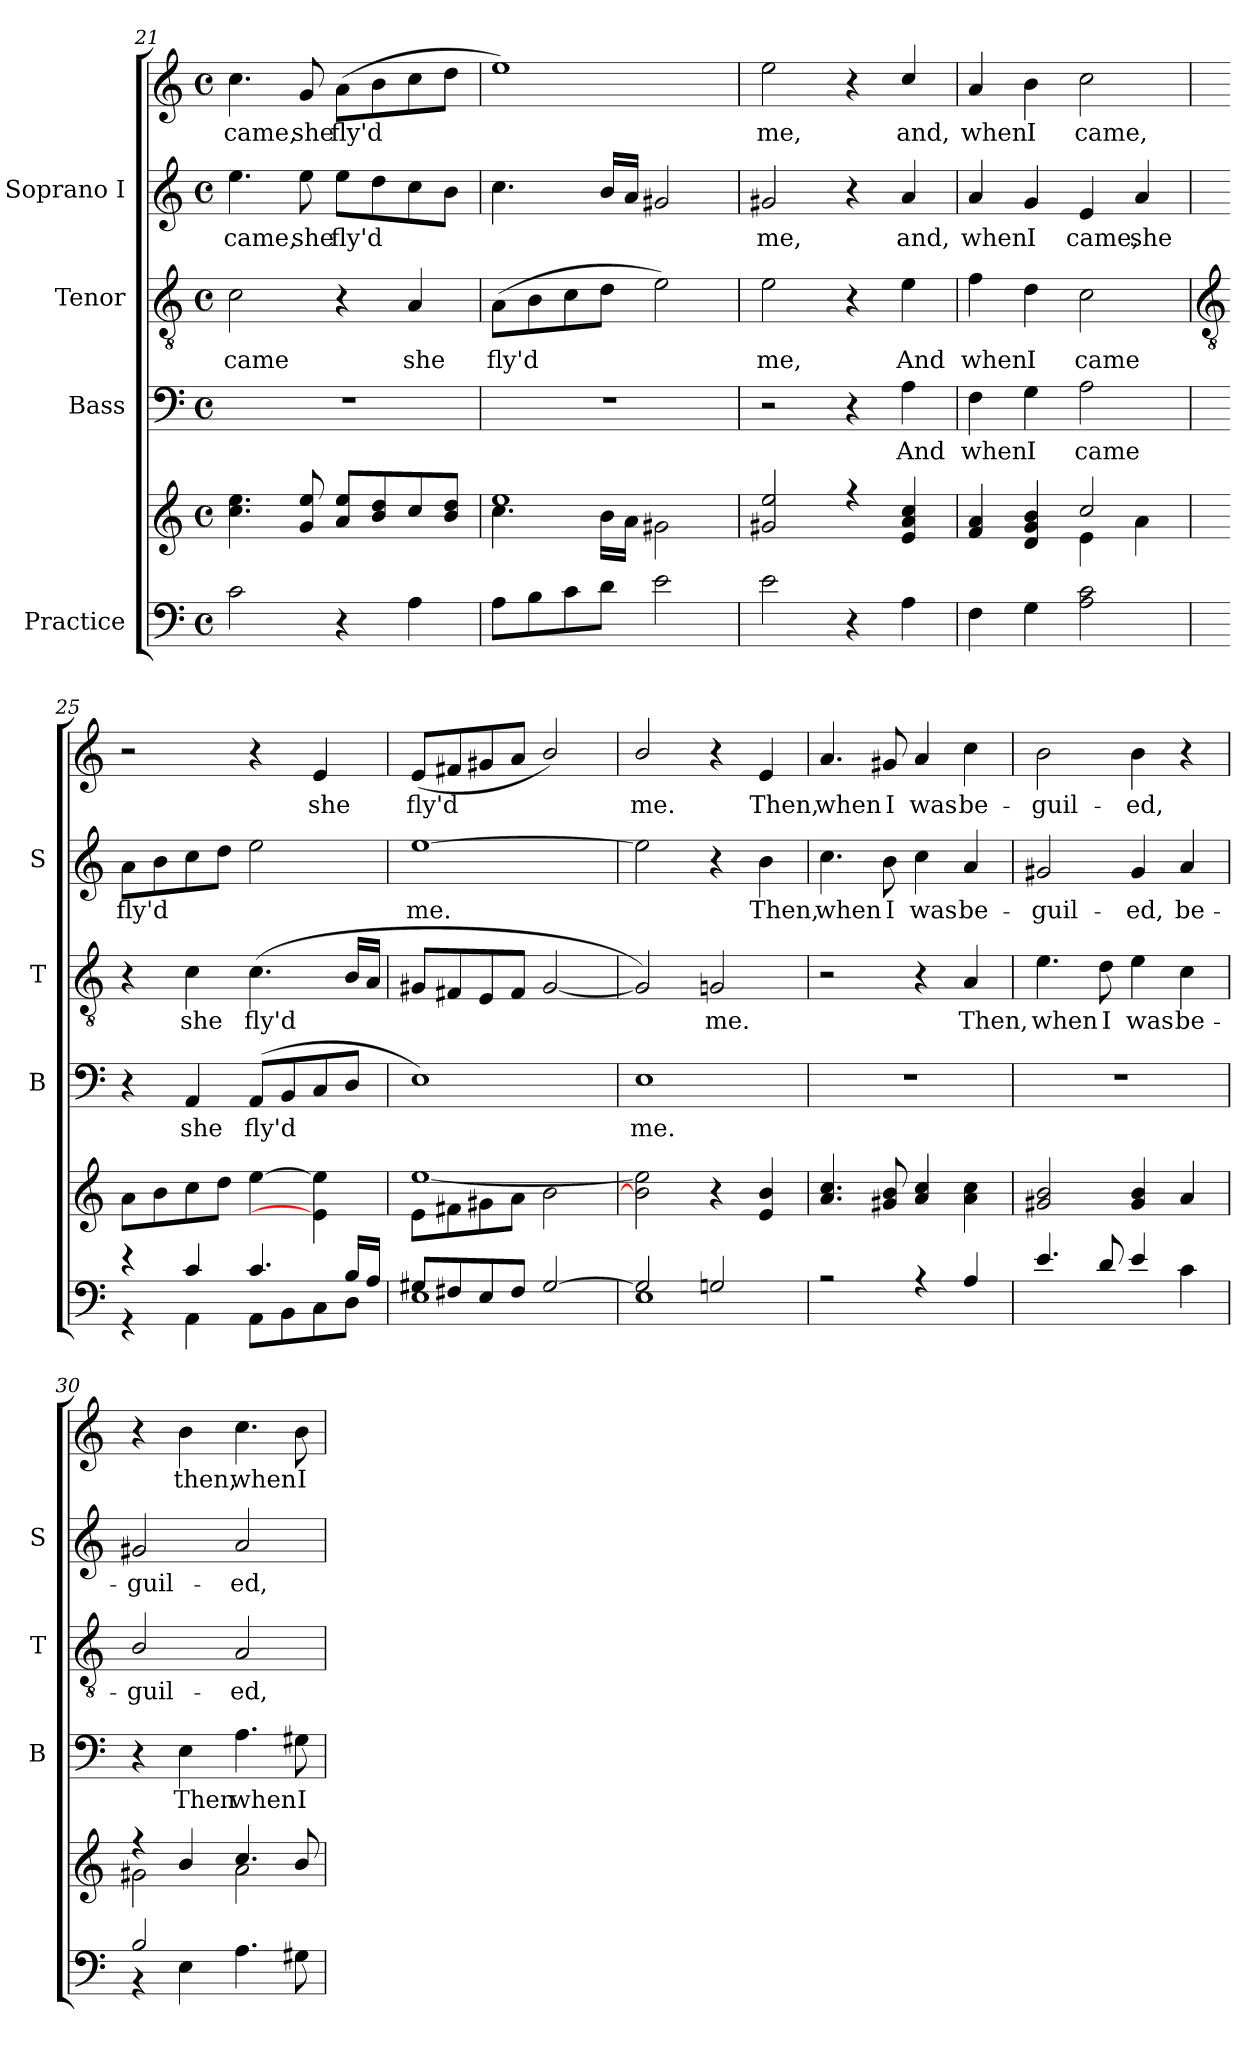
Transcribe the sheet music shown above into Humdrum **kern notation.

**kern	**kern	**kern	**text	**kern	**text	**kern	**text	**kern	**text
*part4	*part4	*part3	*part3	*part2	*part2	*part1	*part1	*part1	*part1
*staff6	*staff5	*staff4	*staff4	*staff3	*staff3	*staff2	*staff2	*staff1	*staff1
*I"Practice	*	*I"Bass	*	*I"Tenor	*	*I"Soprano I	*	*	*
*	*	*I'B	*	*I'T	*	*I'S	*	*	*
*clefF4	*clefG2	*clefF4	*	*clefGv2	*	*clefG2	*	*clefG2	*
*k[]	*k[]	*k[]	*	*k[]	*	*k[]	*	*k[]	*
*C:	*C:	*C:	*	*C:	*	*C:	*	*C:	*
*M4/4	*M4/4	*M4/4	*	*M4/4	*	*M4/4	*	*M4/4	*
*met(c)	*met(c)	*met(c)	*	*met(c)	*	*met(c)	*	*met(c)	*
=21	=21	=21	=21	=21	=21	=21	=21	=21	=21
*	*^	*	*	*	*	*	*	*	*
!	!	!	!	!	!	!LO:LY:b	!	!LO:LY:b	!	!LO:LY:b
2c\	4.cc\ 4.ee\	1ryy	1r	.	2c\	came	4.ee	came,	4.cc\	came,
!	!	!	!	!	!	!	!	!LO:LY:b	!	!LO:LY:b
.	8g 8ee	.	.	.	.	.	8ee	she	8g	she
!	!	!	!	!	!	!	!	!LO:LY:b	!	!LO:LY:b
4r	8a 8eeL	.	.	.	4r	.	8eeL	fly'd	(>8aL	fly'd
.	8b 8dd	.	.	.	.	.	8dd	.	8b	.
!	!	!	!	!	!	!LO:LY:b	!	!	!	!
4A	8cc	.	.	.	4A	she	8cc	.	8cc	.
.	8b 8ddJ	.	.	.	.	.	8bJ	.	8ddJ	.
=22	=22	=22	=22	=22	=22	=22	=22	=22	=22	=22
!	!	!	!	!	!	!LO:LY:b	!	!	!	!
8AL	1ee	4.cc\	1r	.	(>8AL	fly'd	4.cc\	.	1ee)	.
8B	.	.	.	.	8B	.	.	.	.	.
8c	.	.	.	.	8c	.	.	.	.	.
8dJ	.	16b\LL	.	.	8dJ	.	16bLL	.	.	.
.	.	16a\JJ	.	.	.	.	16aJJ	.	.	.
2e	.	2g#X\	.	.	2e)	.	2g#X	.	.	.
=23	=23	=23	=23	=23	=23	=23	=23	=23	=23	=23
!	!	!	!	!	!	!LO:LY:b	!	!LO:LY:b	!	!LO:LY:b
2e	2g#X 2ee	1ryy	2r	.	2e	me,	2g#X	me,	2ee	me,
4r	4r	.	4r	.	4r	.	4r	.	4r	.
!	!	!	!	!LO:LY:b	!	!LO:LY:b	!	!LO:LY:b	!	!LO:LY:b
4A	4e/ 4a/ 4cc/	.	4A	And	4e	And	4a	and,	4cc/	and,
=24	=24	=24	=24	=24	=24	=24	=24	=24	=24	=24
!	!	!	!	!LO:LY:b	!	!LO:LY:b	!	!LO:LY:b	!	!LO:LY:b
4F	4f 4a	2ryy	4F	when	4f	when	4a	when	4a	when
!	!	!	!	!LO:LY:b	!	!LO:LY:b	!	!LO:LY:b	!	!LO:LY:b
4G	4d 4g 4b	.	4G	I	4d	I	4g	I	4b	I
!	!	!	!	!LO:LY:b	!	!LO:LY:b	!	!LO:LY:b	!	!LO:LY:b
2A 2c	2cc/	4e\	2A	came	2c\	came	4e	came,	2cc\	came,
!	!	!	!	!	!	!	!	!LO:LY:b	!	!
.	.	4a\	.	.	.	.	4a	she	.	.
!!LO:LB:g=z
=25	=25	=25	=25	=25	=25	=25	=25	=25	=25	=25
*	*	*	*	*	*clefGv2	*	*	*	*	*
*^	*	*	*	*	*	*	*	*	*	*
!	!	!	!	!	!	!	!	!	!LO:LY:b	!	!
4r	4r	2ryy	8aL	4r	.	4r	.	8aL	fly'd	2r	.
.	.	.	8b	.	.	.	.	8b	.	.	.
!	!	!	!	!	!LO:LY:b	!	!LO:LY:b	!	!	!	!
4c/	4AA\	.	8cc	4AA	she	4c	she	8cc	.	.	.
.	.	.	8ddJ	.	.	.	.	8ddJ	.	.	.
!	!	!	!	!	!LO:LY:b	!	!LO:LY:b	!	!	!	!
4.c/	8AA\L	2ryy	[4ee\	(<8AAL	fly'd	(<4.c\	fly'd	2ee	.	4r	.
.	8BB\	.	.	8BB	.	.	.	.	.	.	.
!	!	!	!	!	!	!	!	!	!	!	!LO:LY:b
.	8C\	.	4e\] 4ee\]	8C	.	.	.	.	.	4e	she
16B/LL	8D\J	.	.	8DJ	.	16BLL	.	.	.	.	.
16A/JJ	.	.	.	.	.	16AJJ	.	.	.	.	.
=26	=26	=26	=26	=26	=26	=26	=26	=26	=26	=26	=26
!	!	!	!	!	!	!	!	!	!LO:LY:b	!	!LO:LY:b
8G#X/L	1E\	8e\L	[1ee/	1E)	.	8G#XL	.	[1ee	me.	(<8eL	fly'd
8F#X/	.	8f#X\	.	.	.	8F#X	.	.	.	8f#X	.
8E/	.	8g#X\	.	.	.	8E	.	.	.	8g#X	.
8F#/J	.	8a\J	.	.	.	8F#J	.	.	.	8aJ	.
[2G#/	.	2b\	.	.	.	[2G#	.	.	.	2b/)	.
=27	=27	=27	=27	=27	=27	=27	=27	=27	=27	=27	=27
!	!	!	!	!	!LO:LY:b	!	!	!	!	!	!LO:LY:b
2G#/]	1E\	2ryy	2b\] 2ee\]	1E	me.	2G#])	.	2ee]	.	2b/	me.
!	!	!	!	!	!	!	!LO:LY:b	!	!	!	!
2Gn/	.	4r	2ryy	.	.	2Gn	me.	4r	.	4r	.
!	!	!	!	!	!	!	!	!	!LO:LY:b	!	!LO:LY:b
.	.	4e 4b	.	.	.	.	.	4b	Then,	4e	Then,
=28	=28	=28	=28	=28	=28	=28	=28	=28	=28	=28	=28
!	!	!	!	!	!	!	!	!	!LO:LY:b	!	!LO:LY:b
2r	1ryy	4.a 4.cc	1ryy	1r	.	2r	.	4.cc\	-when	4.a	when
!	!	!	!	!	!	!	!	!	!LO:LY:b	!	!LO:LY:b
.	.	8g#X 8b	.	.	.	.	.	8b	I	8g#X	I
!	!	!	!	!	!	!	!	!	!LO:LY:b	!	!LO:LY:b
4r	.	4a 4cc	.	.	.	4r	.	4cc\	was	4a	was
!	!	!	!	!	!	!	!LO:LY:b	!	!LO:LY:b	!	!LO:LY:b
4A	.	4a\ 4cc\	.	.	.	4A	Then,	4a	be-	4cc\	be-
=29	=29	=29	=29	=29	=29	=29	=29	=29	=29	=29	=29
!	!	!	!	!	!	!	!LO:LY:b	!	!LO:LY:b	!	!LO:LY:b
4.e	1ryy	2g#X 2b	1ryy	1r	.	4.e	when	2g#X	guil-	2b	-guil-
!	!	!	!	!	!	!	!LO:LY:b	!	!	!	!
8d	.	.	.	.	.	8d	I	.	.	.	.
!	!	!	!	!	!	!	!LO:LY:b	!	!LO:LY:b	!	!LO:LY:b
4e	.	4g# 4b	.	.	.	4e	was	4g#	-ed,	4b	-ed,
!	!	!	!	!	!	!	!LO:LY:b	!	!LO:LY:b	!	!
4c\	.	4a	.	.	.	4c\	be-	4a	be-	4r	.
=30	=30	=30	=30	=30	=30	=30	=30	=30	=30	=30	=30
!	!	!	!	!	!	!	!LO:LY:b	!	!LO:LY:b	!	!
2B/	4r	4r	2g#X\	4r	.	2B/	-guil-	2g#X	guil-	4r	.
!	!	!	!	!	!LO:LY:b	!	!	!	!	!	!LO:LY:b
.	4E\	4b/	.	4E	Then	.	.	.	.	4b	-then,
!	!	!	!	!	!LO:LY:b	!	!LO:LY:b	!	!LO:LY:b	!	!LO:LY:b
2ryy	4.A\	4.cc/	2a\	4.A	when	2A	-ed,	2a	-ed,	4.cc\	when
!	!	!	!	!	!LO:LY:b	!	!	!	!	!	!LO:LY:b
.	8G#X\	8b/	.	8G#X	I	.	.	.	.	8b	I
*v	*v	*	*	*	*	*	*	*	*	*	*
*	*v	*v	*	*	*	*	*	*	*	*
=	=	=	=	=	=	=	=	=	=
*-	*-	*-	*-	*-	*-	*-	*-	*-	*-
